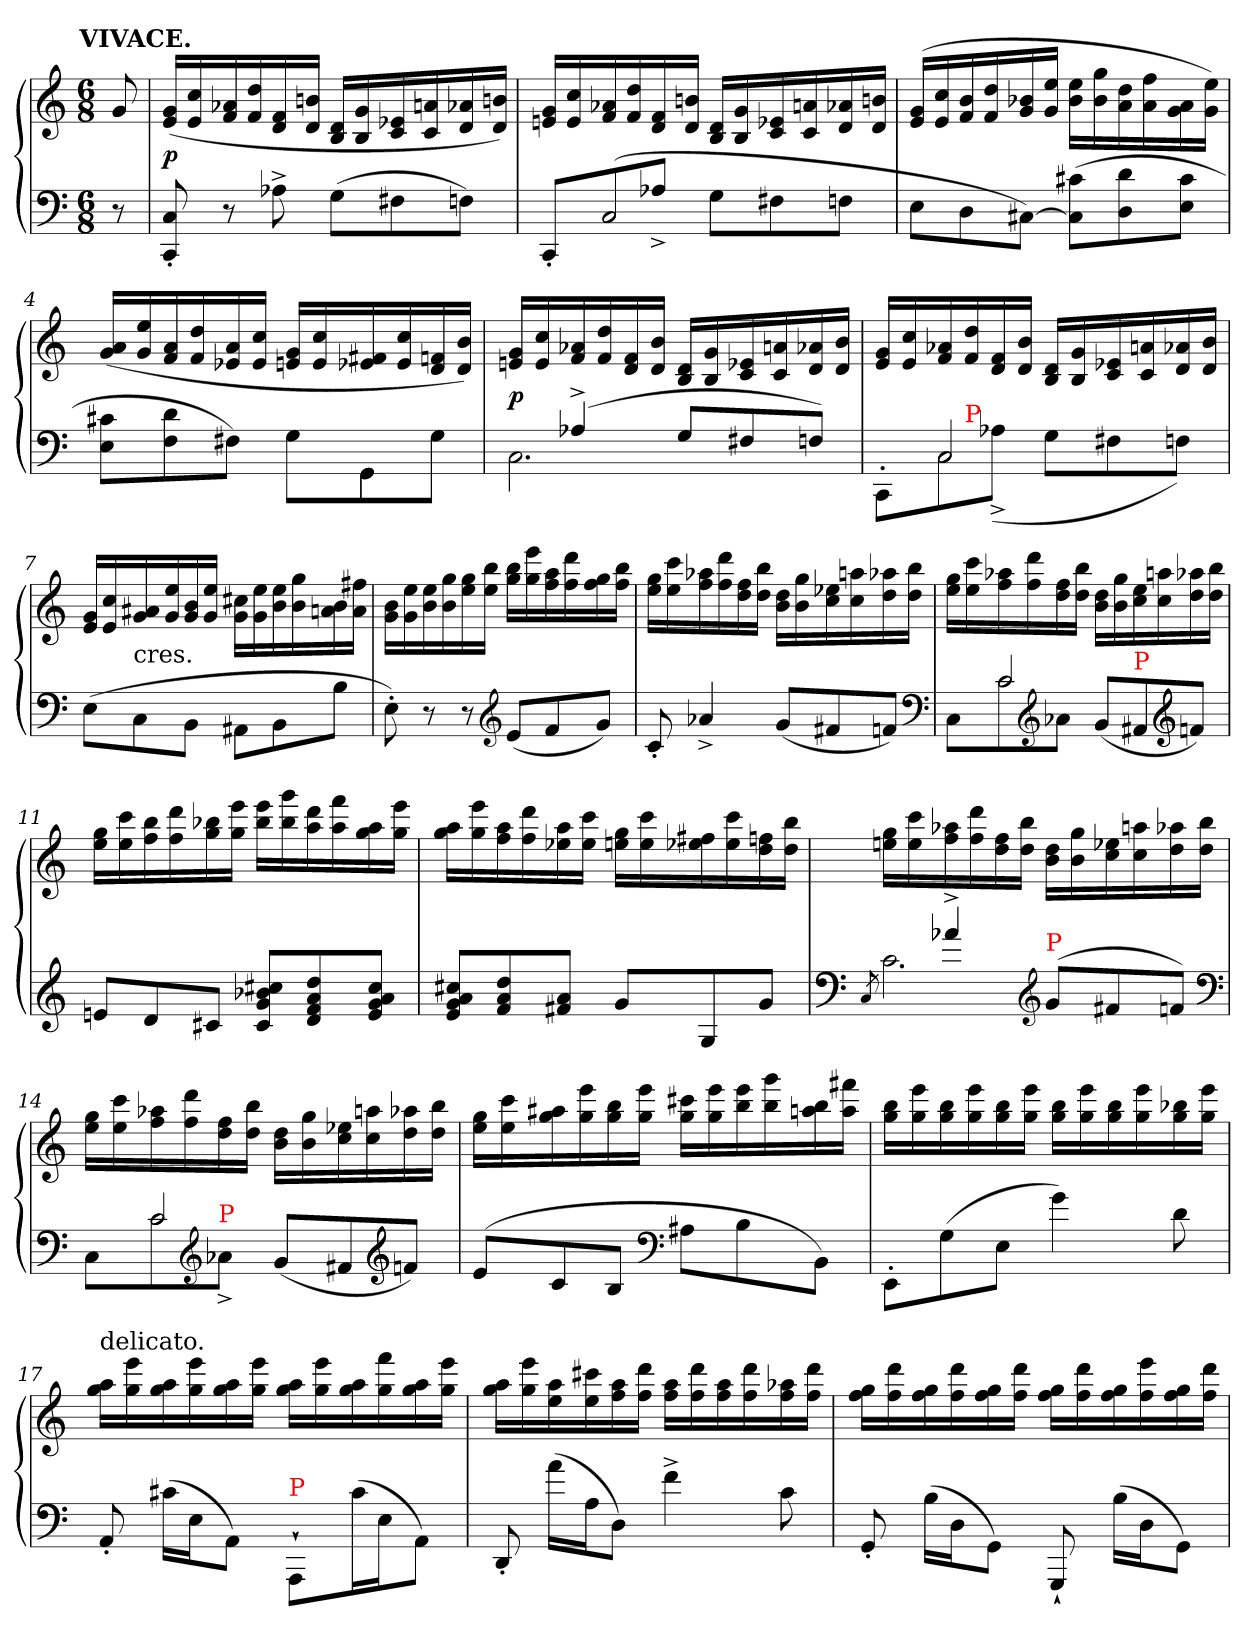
**kern	**kern	**dynam
*part1	*part1	*part1
*staff2	*staff1	*staff1/2
*clefF4	*clefG2	*
*k[]	*k[]	*
*C:	*C:	*
!!LO:TX:omd:t=VIVACE.
*M6/8	*M6/8	*
*MM126	*MM126	*
=	=	=
8r	8g	.
=1	=1	=1
8C' 8CC'	(>16g 16eLL	p
.	16cc 16e	.
8r	16a-X 16f	.
.	16dd 16f	.
8A-X^	16f 16d	.
.	16bn 16dJJ	.
(>8GL	16d 16BLL	.
.	16g 16B	.
8F#X	16e-X 16c	.
.	16an 16c	.
8FnJ)	16a-X 16d	.
.	16bn 16dJJ)	.
=2	=2	=2
*^	*	*
8ryy	8CC'/	16g 16enLL	.
.	.	16cc 16e	.
!	!LO:N:vis=2	!	!
2C	(>8C	16a-X 16f	.
.	.	16dd 16f	.
.	8A-X^>J	16f 16d	.
.	.	16bn 16dJJ	.
.	8GL	16d 16BLL	.
.	.	16g 16B	.
.	8F#X	16e-X 16c	.
.	.	16an 16c	.
8ryy	8FnJ	16a-X 16d	.
.	.	16bn 16dJJ	.
*v	*v	*	*
=3	=3	=3
8EL	(>16g 16eLL	.
.	16cc 16e	.
8D	16b 16f	.
.	16dd 16f	.
[8C#XJ)	16b-X 16g	.
.	16ee 16gJJ	.
(>8c#X 8C#]L	16ee 16b-LL	.
.	16gg 16b-	.
8d 8D	16dd 16a	.
.	16ff 16a	.
8c# 8EJ	16a 16g	.
.	16ee 16gJJ)	.
=4	=4	=4
*^	*	*
*	*^	*	*
4.ryy	8c#X 8EL	4.ryy	(>16a 16gLL	.
.	.	.	16ee 16g	.
.	8d 8F	.	16a 16f	.
.	.	.	16dd 16f	.
.	8F#XJ)	.	16a 16e-X	.
.	.	.	16cc 16e-JJ	.
4ryy	8GL	8ryy	16g 16enLL	.
.	.	.	16cc 16e	.
.	8GG	4GG\	16f#X 16e-X	.
.	.	.	16cc 16e-	.
8ryy	8GJ	.	16fn 16d	.
.	.	.	16b 16dJJ)	.
*	*v	*v	*	*
=5	=5	=5	=5
8ryy	2.C	16g 16enLL	p
.	.	16cc 16e	.
(>4A-X^	.	16a-X 16f	.
.	.	16dd 16f	.
.	.	16f 16d	.
.	.	16b 16dJJ	.
8GL	.	16d 16BLL	.
.	.	16g 16B	.
8F#X	.	16e-X 16c	.
.	.	16an 16c	.
8FnJ)	.	16a-X 16d	.
.	.	16b 16dJJ	.
=6	=6	=6	=6
*	*^	*	*
8ryy	8CC'	8.ryy	16g 16eLL	.
.	.	.	16cc 16e	.
!	!LO:N:vis=2	!	!	!
2C	8C	.	16a-X 16f	.
!	!	!LO:TX:a:color=red:t=P	!	!
.	.	2ryy	16dd 16f	.
.	(>8A-X^>J	.	16f 16d	.
.	.	.	16b 16dJJ	.
.	8GL	.	16d 16BLL	.
.	.	.	16g 16B	.
.	8F#X	.	16e-X 16c	.
.	.	.	16an 16c	.
8ryy	8FnJ)	.	16a-X 16d	.
.	.	16ryy	16b 16dJJ	.
*	*v	*v	*	*
=7	=7	=7	=7
4.ryy	(>8E\L	16g 16eLL	.
.	.	16cc 16e	.
!	!	!LO:TX:c:t=cres.	!
.	8C	16a#X 16g	.
.	.	16ee 16g	.
.	8BBJ	16b 16g	.
.	.	16ee 16gJJ	.
8ryy	8AA#XL	16cc#X 16gLL	.
.	.	16ee 16g	.
4BByy	8BB	16ee 16b	.
.	.	16gg 16b	.
.	8BJ	16b 16an	.
.	.	16ff#X 16aJJ	.
*v	*v	*	*
=8	=8	=8
8E')	16b 16gLL	.
.	16ee 16g	.
8r	16ee 16b	.
.	16gg 16b	.
8r	16gg 16ee	.
.	16bb 16eeJJ	.
*clefG2	*	*
(<8eL	16bb 16ggLL	.
.	16eee 16gg	.
8f	16aa 16ff	.
.	16ddd 16ff	.
8gJ)	16gg 16ff	.
.	16bb 16ffJJ	.
=9	=9	=9
8c'	16gg 16eeLL	.
.	16ccc 16ee	.
4a-X^<	16aa-X 16ff	.
.	16ddd 16ff	.
.	16ff 16dd	.
.	16bb 16ddJJ	.
(<8gL	16dd 16bLL	.
.	16gg 16b	.
8f#X	16ee-X 16cc	.
.	16aan 16cc	.
8fnJ)	16aa-X 16dd	.
.	16bb 16ddJJ	.
*clefF4	*	*
=10	=10	=10
*^	*	*
8ryy	8CL	16gg 16eeLL	.
.	.	16ccc 16ee	.
!	!LO:N:vis=2	!	!
2c	8c	16aa-X 16ff	.
.	.	16ddd 16ff	.
*clefG2	*	*	*
.	8a-XJ	16ff 16dd	.
.	.	16bb 16ddJJ	.
.	(<8g/L	16dd 16bLL	.
.	.	16gg 16b	.
!	!LO:TX:a:color=red:t=P	!	!
.	8f#X	16ee 16cc	.
.	.	16aan 16cc	.
*clefG2	*	*	*
8ryy	8fnJ)	16aa-X 16dd	.
.	.	16bb 16ddJJ	.
*v	*v	*	*
=11	=11	=11
8enL	16gg 16eeLL	.
.	16ccc 16ee	.
8d	16bb 16ff	.
.	16ddd 16ff	.
8c#XJ	16bb-X 16gg	.
.	16eee 16ggJJ	.
8cc#X 8b-X 8g 8c#L	16eee 16bb-LL	.
.	16ggg 16bb-	.
8dd 8a 8f 8d	16ddd 16aa	.
.	16fff 16aa	.
8cc# 8a 8g 8eJ	16aa 16gg	.
.	16eee 16ggJJ	.
=12	=12	=12
*^	*	*
8cc#X 8a 8g 8eL	4.ryy	16aa 16ggLL	.
.	.	16eee 16gg	.
8dd 8a 8f	.	16aa 16ff	.
.	.	16ddd 16ff	.
8a 8f#XJ	.	16aa 16ee-X	.
.	.	16ccc 16ee-JJ	.
8gL	8ryy	16gg 16eenLL	.
.	.	16ccc 16ee	.
8G	4Gyy	16ff#X 16ee-X	.
.	.	16ccc 16ee-	.
8gJ	.	16ffn 16dd	.
.	.	16bb 16ddJJ	.
=13	=13	=13	=13
*clefF4	*	*	*
.	8qC/	.	.
8ryy	2.c	16gg 16eenLL	.
.	.	16ccc 16ee	.
4a-X^<	.	16aa-X 16ff	.
.	.	16ddd 16ff	.
.	.	16ff 16dd	.
.	.	16bb 16ddJJ	.
*clefG2	*	*	*
!LO:TX:a:color=red:t=P	!	!	!
(<8gL	.	16dd 16bLL	.
.	.	16gg 16b	.
8f#X	.	16ee-X 16cc	.
.	.	16aan 16cc	.
8fnJ)	.	16aa-X 16dd	.
.	.	16bb 16ddJJ	.
*clefF4	*	*	*
=14	=14	=14	=14
8ryy	8CL	16gg 16eeLL	.
.	.	16ccc 16ee	.
!	!LO:N:vis=2	!	!
2c	8c	16aa-X 16ff	.
.	.	16ddd 16ff	.
*clefG2	*	*	*
!	!LO:TX:a:color=red:t=P	!	!
.	8a-X^>J	16ff 16dd	.
.	.	16bb 16ddJJ	.
.	(<8g/L	16dd 16bLL	.
.	.	16gg 16b	.
.	8f#X	16ee-X 16cc	.
.	.	16aan 16cc	.
*clefG2	*	*	*
8ryy	8fnJ)	16aa-X 16dd	.
.	.	16bb 16ddJJ	.
*v	*v	*	*
=15	=15	=15
(>8eL	16gg 16eeLL	.
.	16ccc 16ee	.
8c	16aa#X 16gg	.
.	16eee 16gg	.
8BJ	16bb 16gg	.
.	16eee 16ggJJ	.
*clefF4	*	*
8A#XL	16ccc#X 16ggLL	.
.	16eee 16gg	.
8B	16eee 16bb	.
.	16ggg 16bb	.
8BBJ)	16bb 16aan	.
.	16fff#X 16aaJJ	.
=16	=16	=16
8EE'L	16bb 16ggLL	.
.	16eee 16gg	.
(>8G\	16bb 16gg	.
.	16eee 16gg	.
8EJ	16bb 16gg	.
.	16eee 16ggJJ	.
4g)	16bb 16ggLL	.
.	16eee 16gg	.
.	16bb 16gg	.
.	16eee 16gg	.
8d	16bb-X 16gg	.
.	16eee 16ggJJ	.
=17	=17	=17
!	!LO:TX:a:t=delicato.	!
8AA'	16aa 16ggLL	.
.	16eee 16gg	.
(>16c#XLL	16aa 16gg	.
16EJ	16eee 16gg	.
8AAJ)	16aa 16gg	.
.	16eee 16ggJJ	.
!LO:TX:a:color=red:t=P	!	!
8AAA`<\L	16aa 16ggLL	.
.	16eee 16gg	.
(>16c#L	16aa 16gg	.
16EJ	16fff 16gg	.
8AAJ)	16aa 16gg	.
.	16eee 16ggJJ	.
=18	=18	=18
8DD'	16aa 16ggLL	.
.	16eee 16gg	.
(>16aLL	16aa 16ee	.
16AJ	16ccc#X 16ee	.
8DJ)	16aa 16ff	.
.	16ddd 16ffJJ	.
4f^	16aa 16ffLL	.
.	16ddd 16ff	.
.	16aa 16ff	.
.	16ddd 16ff	.
8c	16aa-X 16ff	.
.	16ddd 16ffJJ	.
=19	=19	=19
8GG'	16gg 16ffLL	.
.	16ddd 16ff	.
(>16BLL	16gg 16ff	.
16DJ	16ddd 16ff	.
8GGJ)	16gg 16ff	.
.	16ddd 16ffJJ	.
8GGG`	16gg 16ffLL	.
.	16ddd 16ff	.
(>16BLL	16gg 16ff	.
16DJ	16eee 16ff	.
8GGJ)	16gg 16ff	.
.	16ddd 16ffJJ	.
=	=	=
*-	*-	*-
